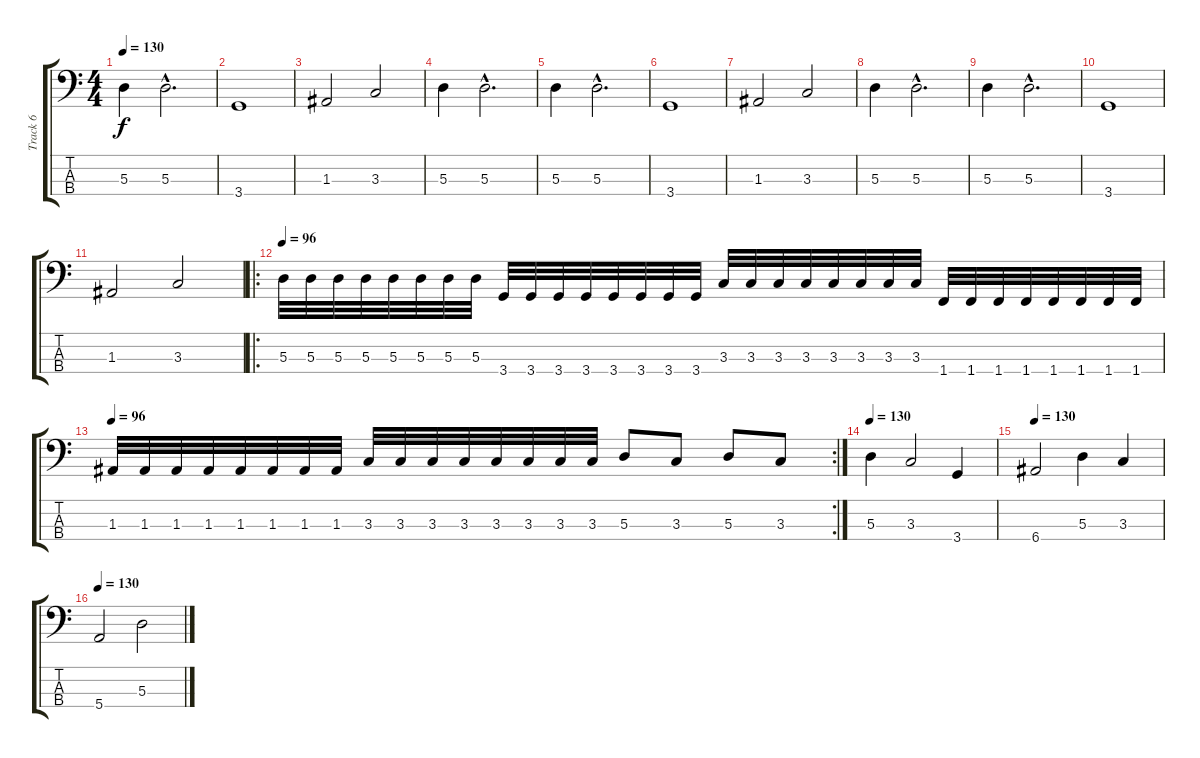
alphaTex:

\track ("Track 6" "Track 6") {instrument electricbassfinger}
\staff {score tabs}
\tuning (G2 D2 A1 E1) {hide}
\ts (4 4)
\tempo 130
\clef f4
\ks c
5.3.4{dy f} 5.3{hac}.2{d} |
3.4.1 |
1.3.2 3.3.2 |
5.3.4 5.3{hac}.2{d} |
5.3.4 5.3{hac}.2{d} |
3.4.1 |
1.3.2 3.3.2 |
5.3.4 5.3{hac}.2{d} |
5.3.4 5.3{hac}.2{d} |
3.4.1 |
1.3.2 3.3.2 |
\ro
\tempo 96
5.3.32 5.3.32 5.3.32 5.3.32 5.3.32 5.3.32 5.3.32 5.3.32 3.4.32 3.4.32 3.4.32 3.4.32 3.4.32 3.4.32 3.4.32 3.4.32 3.3.32 3.3.32 3.3.32 3.3.32 3.3.32 3.3.32 3.3.32 3.3.32 1.4.32 1.4.32 1.4.32 1.4.32 1.4.32 1.4.32 1.4.32 1.4.32 |
\rc 2
\tempo 96
1.3.32 1.3.32 1.3.32 1.3.32 1.3.32 1.3.32 1.3.32 1.3.32 3.3.32 3.3.32 3.3.32 3.3.32 3.3.32 3.3.32 3.3.32 3.3.32 5.3.8 3.3.8 5.3.8 3.3.8 |
\tempo 130
5.3.4 3.3.2 3.4.4 |
\tempo 130
6.4.2 5.3.4 3.3.4 |
\tempo 130
5.4.2 5.3.2
